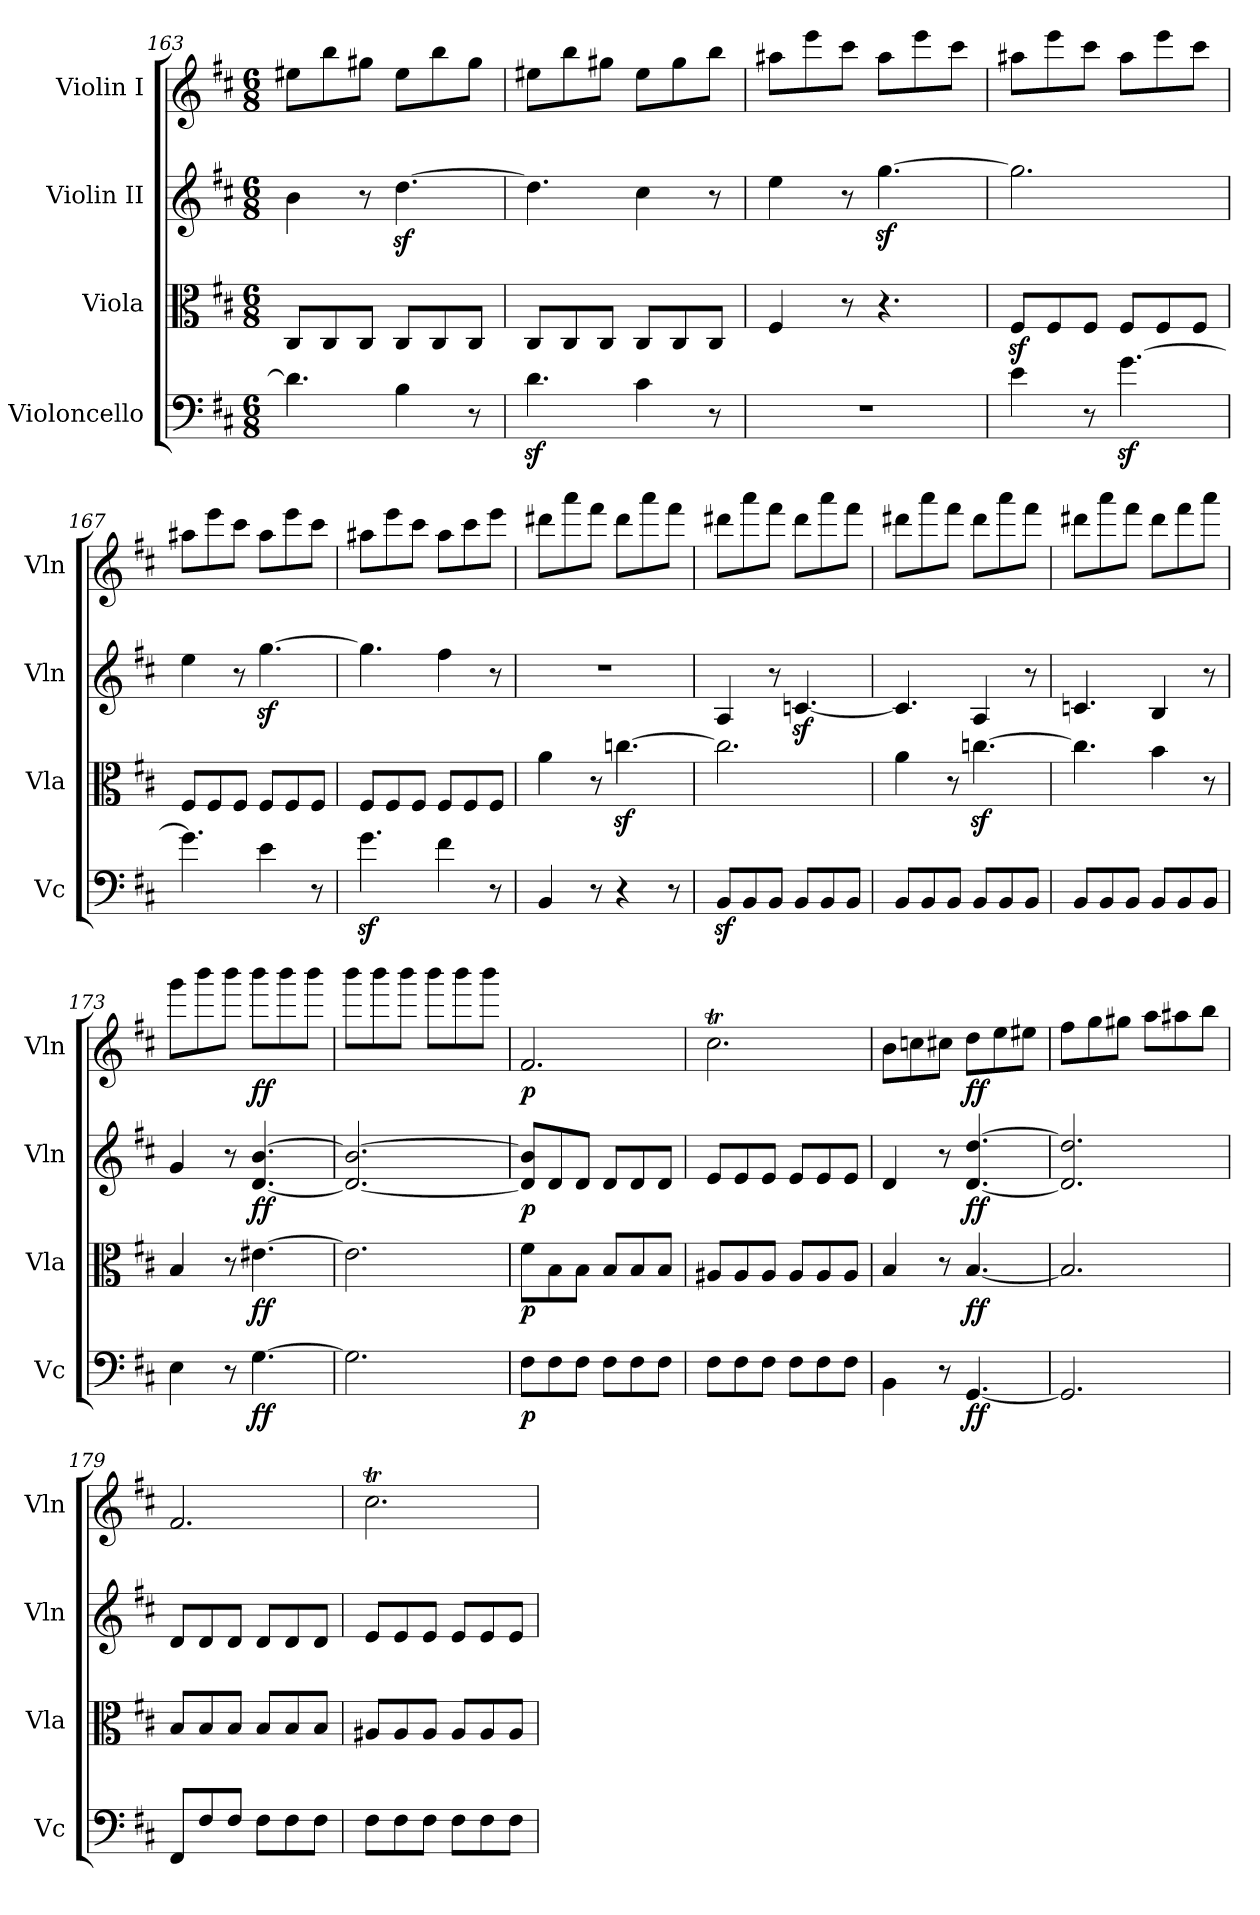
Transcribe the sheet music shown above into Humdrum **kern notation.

**kern	**dynam	**kern	**dynam	**kern	**dynam	**kern	**dynam
*part4	*part4	*part3	*part3	*part2	*part2	*part1	*part1
*staff4	*staff4	*staff3	*staff3	*staff2	*staff2	*staff1	*staff1
*I"Violoncello	*	*I"Viola	*	*I"Violin II	*	*I"Violin I	*
*I'Vc	*	*I'Vla	*	*I'Vln	*	*I'Vln	*
*clefF4	*	*clefC3	*	*clefG2	*	*clefG2	*
*k[f#c#]	*	*k[f#c#]	*	*k[f#c#]	*	*k[f#c#]	*
*M6/8	*	*M6/8	*	*M6/8	*	*M6/8	*
=163	=163	=163	=163	=163	=163	=163	=163
4.d\]	.	8C#/L	.	4b\	.	8ee#X\L	.
.	.	8C#/	.	.	.	8bb\	.
.	.	8C#/J	.	8r	.	8gg#X\J	.
4B\	.	8C#/L	.	[4.ddz<\	.	8ee#\L	.
.	.	8C#/	.	.	.	8bb\	.
8r	.	8C#/J	.	.	.	8gg#\J	.
=164	=164	=164	=164	=164	=164	=164	=164
4.dz<\	.	8C#/L	.	4.dd\]	.	8ee#X\L	.
.	.	8C#/	.	.	.	8bb\	.
.	.	8C#/J	.	.	.	8gg#X\J	.
4c#\	.	8C#/L	.	4cc#\	.	8ee#\L	.
.	.	8C#/	.	.	.	8gg#\	.
8r	.	8C#/J	.	8r	.	8bb\J	.
!!LO:LB:g=z
=165	=165	=165	=165	=165	=165	=165	=165
2.r	.	4F#/	.	4ee\	.	8aa#X\L	.
.	.	.	.	.	.	8eee\	.
.	.	8r	.	8r	.	8ccc#\J	.
.	.	4.r	.	[4.ggz<\	.	8aa#\L	.
.	.	.	.	.	.	8eee\	.
.	.	.	.	.	.	8ccc#\J	.
=166	=166	=166	=166	=166	=166	=166	=166
4e\	.	8F#z</L	.	2.gg\]	.	8aa#X\L	.
.	.	8F#/	.	.	.	8eee\	.
8r	.	8F#/J	.	.	.	8ccc#\J	.
[4.gz<\	.	8F#/L	.	.	.	8aa#\L	.
.	.	8F#/	.	.	.	8eee\	.
.	.	8F#/J	.	.	.	8ccc#\J	.
=167	=167	=167	=167	=167	=167	=167	=167
4.g\]	.	8F#/L	.	4ee\	.	8aa#X\L	.
.	.	8F#/	.	.	.	8eee\	.
.	.	8F#/J	.	8r	.	8ccc#\J	.
4e\	.	8F#/L	.	[4.ggz<\	.	8aa#\L	.
.	.	8F#/	.	.	.	8eee\	.
8r	.	8F#/J	.	.	.	8ccc#\J	.
=168	=168	=168	=168	=168	=168	=168	=168
4.gz<\	.	8F#/L	.	4.gg\]	.	8aa#X\L	.
.	.	8F#/	.	.	.	8eee\	.
.	.	8F#/J	.	.	.	8ccc#\J	.
4f#\	.	8F#/L	.	4ff#\	.	8aa#\L	.
.	.	8F#/	.	.	.	8ccc#\	.
8r	.	8F#/J	.	8r	.	8eee\J	.
!!LO:PB:g=z
=169	=169	=169	=169	=169	=169	=169	=169
4BB/	.	4a\	.	2.r	.	8ddd#X\L	.
.	.	.	.	.	.	8aaa\	.
8r	.	8r	.	.	.	8fff#\J	.
4r	.	[4.ccnz<\	.	.	.	8ddd#\L	.
.	.	.	.	.	.	8aaa\	.
8r	.	.	.	.	.	8fff#\J	.
=170	=170	=170	=170	=170	=170	=170	=170
8BBz</L	.	2.cc\]	.	4A/	.	8ddd#X\L	.
8BB/	.	.	.	.	.	8aaa\	.
8BB/J	.	.	.	8r	.	8fff#\J	.
8BB/L	.	.	.	[4.cnz</	.	8ddd#\L	.
8BB/	.	.	.	.	.	8aaa\	.
8BB/J	.	.	.	.	.	8fff#\J	.
=171	=171	=171	=171	=171	=171	=171	=171
8BB/L	.	4a\	.	4.c/]	.	8ddd#X\L	.
8BB/	.	.	.	.	.	8aaa\	.
8BB/J	.	8r	.	.	.	8fff#\J	.
8BB/L	.	[4.ccnz<\	.	4A/	.	8ddd#\L	.
8BB/	.	.	.	.	.	8aaa\	.
8BB/J	.	.	.	8r	.	8fff#\J	.
=172	=172	=172	=172	=172	=172	=172	=172
8BB/L	.	4.cc\]	.	4.cn/	.	8ddd#X\L	.
8BB/	.	.	.	.	.	8aaa\	.
8BB/J	.	.	.	.	.	8fff#\J	.
8BB/L	.	4b\	.	4B/	.	8ddd#\L	.
8BB/	.	.	.	.	.	8fff#\	.
8BB/J	.	8r	.	8r	.	8aaa\J	.
!!LO:PB:g=z
=173	=173	=173	=173	=173	=173	=173	=173
4E\	.	4B/	.	4g/	.	8ggg\L	.
.	.	.	.	.	.	8bbb\	.
8r	.	8r	.	8r	.	8bbb\J	.
!	!LO:DY:b	!	!LO:DY:b	!	!LO:DY:b	!	!LO:DY:b
[4.G\	ff	[4.e#X\	ff	[4.d/ [4.b/	ff	8bbb\L	ff
.	.	.	.	.	.	8bbb\	.
.	.	.	.	.	.	8bbb\J	.
=174	=174	=174	=174	=174	=174	=174	=174
2.G\]	.	2.e#\]	.	2.d/_ 2.b/_	.	8bbb\L	.
.	.	.	.	.	.	8bbb\	.
.	.	.	.	.	.	8bbb\J	.
.	.	.	.	.	.	8bbb\L	.
.	.	.	.	.	.	8bbb\	.
.	.	.	.	.	.	8bbb\J	.
=175	=175	=175	=175	=175	=175	=175	=175
!	!LO:DY:b	!	!LO:DY:b	!	!LO:DY:b	!	!LO:DY:b
8F#\L	p	8f#\L	p	8d/] 8b/]L	p	2.f#/	p
8F#\	.	8B\	.	8d/	.	.	.
8F#\J	.	8B\J	.	8d/J	.	.	.
8F#\L	.	8B/L	.	8d/L	.	.	.
8F#\	.	8B/	.	8d/	.	.	.
8F#\J	.	8B/J	.	8d/J	.	.	.
=176	=176	=176	=176	=176	=176	=176	=176
8F#\L	.	8A#X/L	.	8e/L	.	2.cc#t\	.
8F#\	.	8A#/	.	8e/	.	.	.
8F#\J	.	8A#/J	.	8e/J	.	.	.
8F#\L	.	8A#/L	.	8e/L	.	.	.
8F#\	.	8A#/	.	8e/	.	.	.
8F#\J	.	8A#/J	.	8e/J	.	.	.
=177	=177	=177	=177	=177	=177	=177	=177
4BB\	.	4B/	.	4d/	.	8b\L	.
.	.	.	.	.	.	8ccn\	.
8r	.	8r	.	8r	.	8cc#X\J	.
!	!LO:DY:b	!	!LO:DY:b	!	!LO:DY:b	!	!LO:DY:b
[4.GG/	ff	[4.B/	ff	[4.d/ [4.dd/	ff	8dd\L	ff
.	.	.	.	.	.	8ee\	.
.	.	.	.	.	.	8ee#X\J	.
!!LO:LB:g=z
=178	=178	=178	=178	=178	=178	=178	=178
2.GG/]	.	2.B/]	.	2.d/] 2.dd/]	.	8ff#\L	.
.	.	.	.	.	.	8gg\	.
.	.	.	.	.	.	8gg#X\J	.
.	.	.	.	.	.	8aa\L	.
.	.	.	.	.	.	8aa#X\	.
.	.	.	.	.	.	8bb\J	.
=179	=179	=179	=179	=179	=179	=179	=179
8FF#/L	.	8B/L	.	8d/L	.	2.f#/	.
8F#/	.	8B/	.	8d/	.	.	.
8F#/J	.	8B/J	.	8d/J	.	.	.
8F#\L	.	8B/L	.	8d/L	.	.	.
8F#\	.	8B/	.	8d/	.	.	.
8F#\J	.	8B/J	.	8d/J	.	.	.
=180	=180	=180	=180	=180	=180	=180	=180
8F#\L	.	8A#X/L	.	8e/L	.	2.cc#t\	.
8F#\	.	8A#/	.	8e/	.	.	.
8F#\J	.	8A#/J	.	8e/J	.	.	.
8F#\L	.	8A#/L	.	8e/L	.	.	.
8F#\	.	8A#/	.	8e/	.	.	.
8F#\J	.	8A#/J	.	8e/J	.	.	.
=	=	=	=	=	=	=	=
*-	*-	*-	*-	*-	*-	*-	*-
